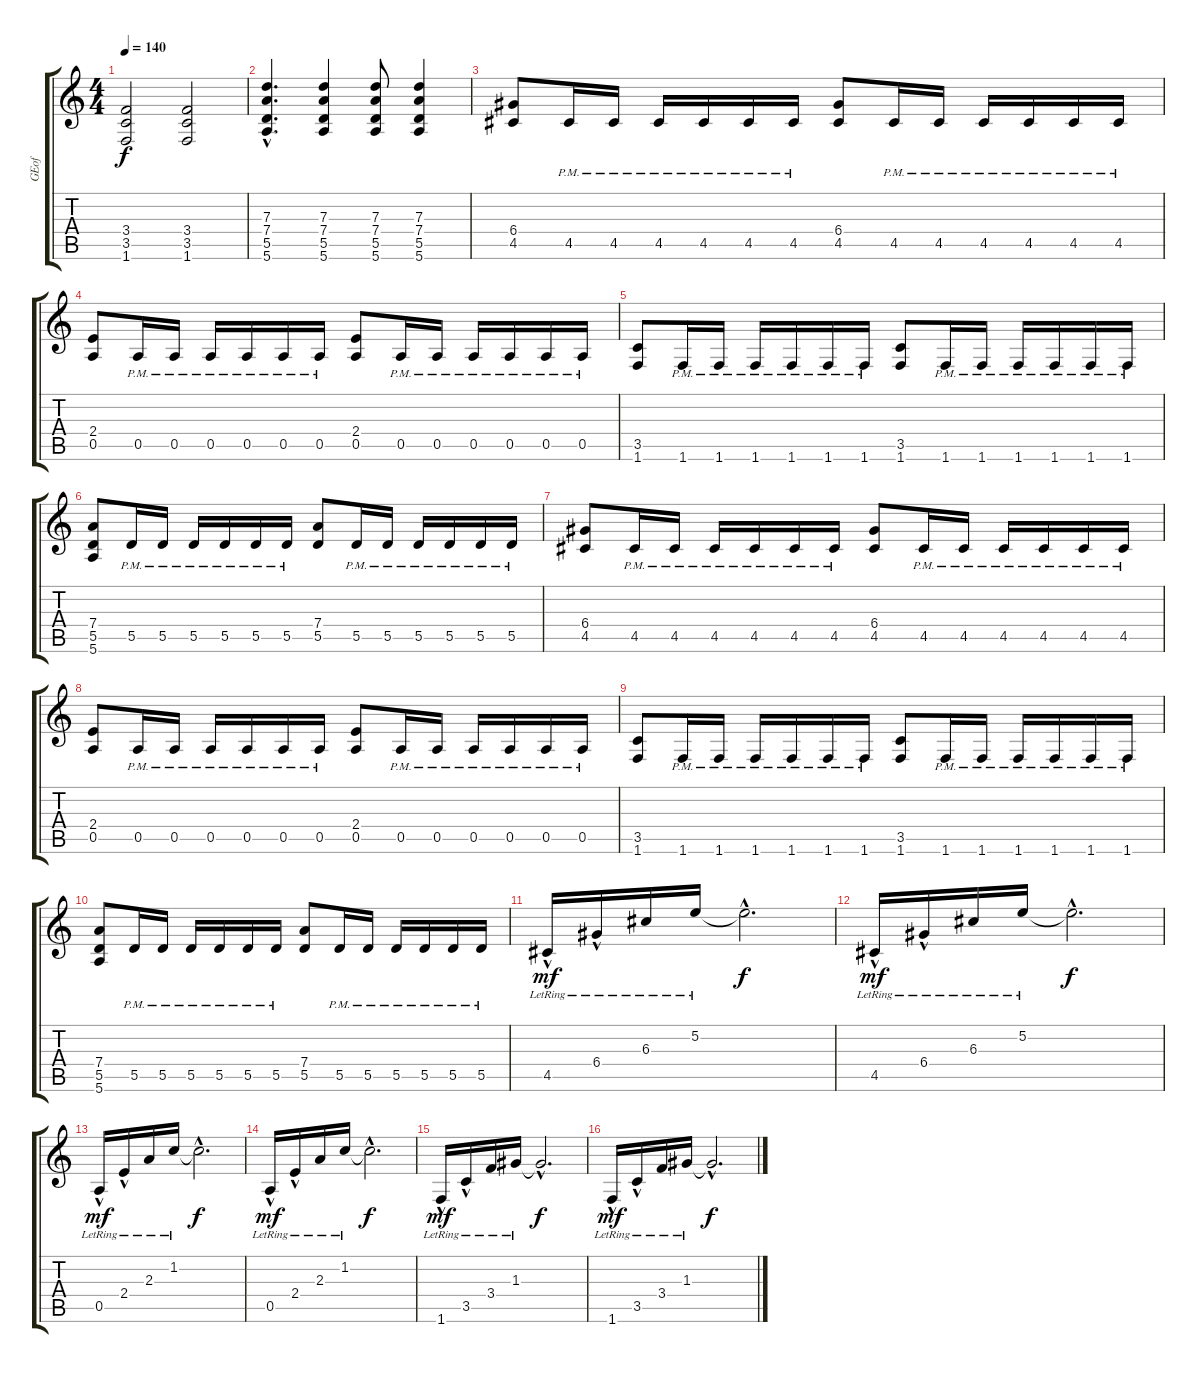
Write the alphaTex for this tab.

\track ("GEof" "GEof") {instrument distortionguitar}
\staff {score tabs}
\tuning (E4 B3 G3 D3 A2 E2) {hide}
\ts (4 4)
\tempo 140
\clef g2
\ks c
(3.4 3.5 1.6).2{dy f} (3.4 3.5 1.6).2 |
(7.3{hac} 7.4{hac} 5.5{hac} 5.6{hac}).4{d} (7.3 7.4 5.5 5.6).4 (7.3 7.4 5.5 5.6).8 (7.3 7.4 5.5 5.6).4 |
(6.4 4.5).8 4.5{pm}.16 4.5{pm}.16 4.5{pm}.16 4.5{pm}.16 4.5{pm}.16 4.5{pm}.16 (6.4 4.5).8 4.5{pm}.16 4.5{pm}.16 4.5{pm}.16 4.5{pm}.16 4.5{pm}.16 4.5{pm}.16 |
(2.4 0.5).8 0.5{pm}.16 0.5{pm}.16 0.5{pm}.16 0.5{pm}.16 0.5{pm}.16 0.5{pm}.16 (2.4 0.5).8 0.5{pm}.16 0.5{pm}.16 0.5{pm}.16 0.5{pm}.16 0.5{pm}.16 0.5{pm}.16 |
(3.5 1.6).8 1.6{pm}.16 1.6{pm}.16 1.6{pm}.16 1.6{pm}.16 1.6{pm}.16 1.6{pm}.16 (3.5 1.6).8 1.6{pm}.16 1.6{pm}.16 1.6{pm}.16 1.6{pm}.16 1.6{pm}.16 1.6{pm}.16 |
(7.4 5.5 5.6).8 5.5{pm}.16 5.5{pm}.16 5.5{pm}.16 5.5{pm}.16 5.5{pm}.16 5.5{pm}.16 (7.4 5.5).8 5.5{pm}.16 5.5{pm}.16 5.5{pm}.16 5.5{pm}.16 5.5{pm}.16 5.5{pm}.16 |
(6.4 4.5).8 4.5{pm}.16 4.5{pm}.16 4.5{pm}.16 4.5{pm}.16 4.5{pm}.16 4.5{pm}.16 (6.4 4.5).8 4.5{pm}.16 4.5{pm}.16 4.5{pm}.16 4.5{pm}.16 4.5{pm}.16 4.5{pm}.16 |
(2.4 0.5).8 0.5{pm}.16 0.5{pm}.16 0.5{pm}.16 0.5{pm}.16 0.5{pm}.16 0.5{pm}.16 (2.4 0.5).8 0.5{pm}.16 0.5{pm}.16 0.5{pm}.16 0.5{pm}.16 0.5{pm}.16 0.5{pm}.16 |
(3.5 1.6).8 1.6{pm}.16 1.6{pm}.16 1.6{pm}.16 1.6{pm}.16 1.6{pm}.16 1.6{pm}.16 (3.5 1.6).8 1.6{pm}.16 1.6{pm}.16 1.6{pm}.16 1.6{pm}.16 1.6{pm}.16 1.6{pm}.16 |
(7.4 5.5 5.6).8 5.5{pm}.16 5.5{pm}.16 5.5{pm}.16 5.5{pm}.16 5.5{pm}.16 5.5{pm}.16 (7.4 5.5).8 5.5{pm}.16 5.5{pm}.16 5.5{pm}.16 5.5{pm}.16 5.5{pm}.16 5.5{pm}.16 |
4.5{hac lr}.16{dy mf instrument acousticguitarsteel} 6.4{hac lr}.16 6.3{lr}.16 5.2{lr}.16 5.2{hac t}.2{d dy f} |
4.5{hac lr}.16{dy mf} 6.4{hac lr}.16 6.3{lr}.16 5.2{lr}.16 5.2{hac t}.2{d dy f} |
0.5{hac lr}.16{dy mf} 2.4{hac lr}.16 2.3{lr}.16 1.2{lr}.16 1.2{hac t}.2{d dy f} |
0.5{hac lr}.16{dy mf} 2.4{hac lr}.16 2.3{lr}.16 1.2{lr}.16 1.2{hac t}.2{d dy f} |
1.6{hac lr}.16{dy mf} 3.5{hac lr}.16 3.4{lr}.16 1.3{lr}.16 1.3{hac t}.2{d dy f} |
1.6{hac lr}.16{dy mf} 3.5{hac lr}.16 3.4{lr}.16 1.3{lr}.16 1.3{hac t}.2{d dy f}
